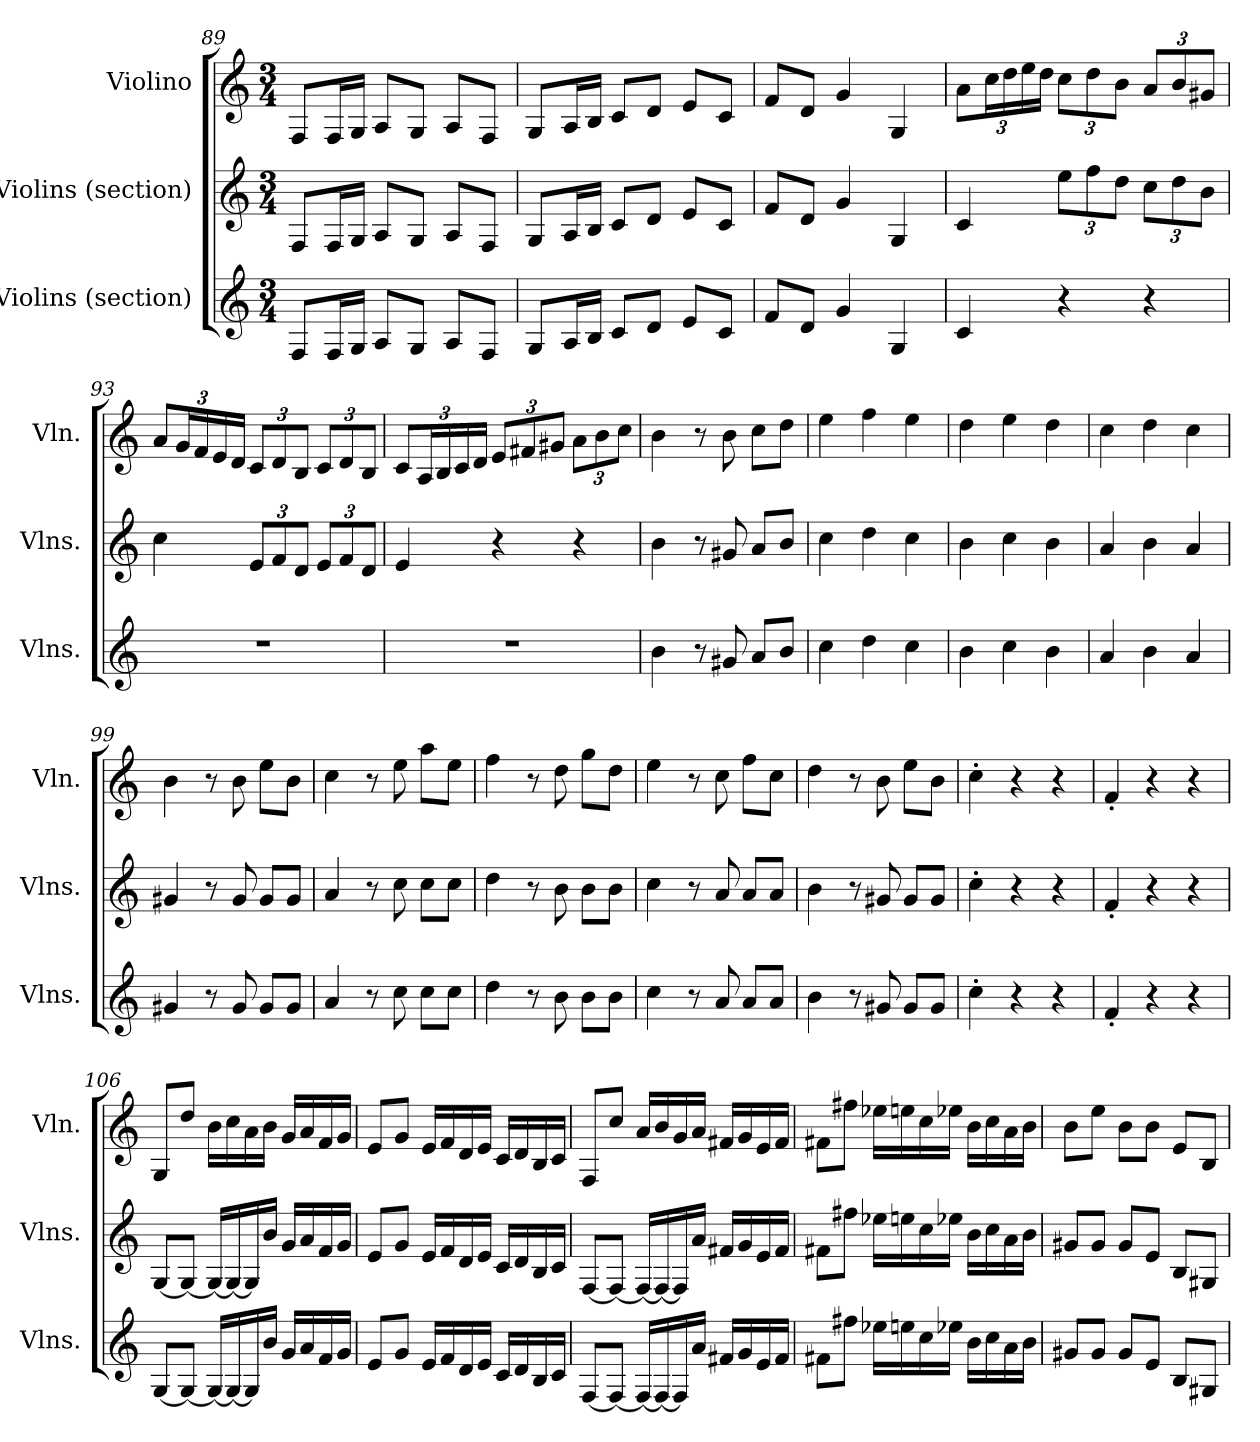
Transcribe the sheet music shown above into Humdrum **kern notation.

**kern	**kern	**kern
*part3	*part2	*part1
*staff3	*staff2	*staff1
*I"Violins (section)	*I"Violins (section)	*I"Violino
*I'Vlns.	*I'Vlns.	*I'Vln.
*clefG2	*clefG2	*clefG2
*k[]	*k[]	*k[]
*M3/4	*M3/4	*M3/4
=89	=89	=89
8F/L	8F/L	8F/L
16F/L	16F/L	16F/L
16G/JJ	16G/JJ	16G/JJ
8A/L	8A/L	8A/L
8G/J	8G/J	8G/J
8A/L	8A/L	8A/L
8F/J	8F/J	8F/J
=90	=90	=90
8G/L	8G/L	8G/L
16A/L	16A/L	16A/L
16B/JJ	16B/JJ	16B/JJ
8c/L	8c/L	8c/L
8d/J	8d/J	8d/J
8e/L	8e/L	8e/L
8c/J	8c/J	8c/J
=91	=91	=91
8f/L	8f/L	8f/L
8d/J	8d/J	8d/J
4g/	4g/	4g/
4G/	4G/	4G/
!!LO:LB:g=z
=92	=92	=92
4c/	4c/	12a\L
.	.	24cc\L
*	*	*Xbrackettup
.	.	24dd\
.	.	24ee\
.	.	24dd\JJ
*	*Xbrackettup	*
4r	12ee\L	12cc\L
.	12ff\	12dd\
.	12dd\J	12b\J
4r	12cc\L	12a/L
.	12dd\	12b/
.	12b\J	12g#X/J
=93	=93	=93
*	*	*brackettup
2.r	4cc\	12a/L
.	.	24g/L
*	*	*Xbrackettup
.	.	24f/
.	.	24e/
.	.	24d/JJ
.	12e/L	12c/L
.	12f/	12d/
.	12d/J	12B/J
.	12e/L	12c/L
.	12f/	12d/
.	12d/J	12B/J
=94	=94	=94
*	*	*brackettup
2.r	4e/	12c/L
.	.	24A/L
*	*	*Xbrackettup
.	.	24B/
.	.	24c/
.	.	24d/JJ
.	4r	12e/L
.	.	12f#X/
.	.	12g#X/J
.	4r	12a\L
.	.	12b\
.	.	12cc\J
=95	=95	=95
4b\	4b\	4b\
8r	8r	8r
8g#X/	8g#X/	8b\
8a/L	8a/L	8cc\L
8b/J	8b/J	8dd\J
!!LO:LB:g=z
=96	=96	=96
4cc\	4cc\	4ee\
4dd\	4dd\	4ff\
4cc\	4cc\	4ee\
=97	=97	=97
4b\	4b\	4dd\
4cc\	4cc\	4ee\
4b\	4b\	4dd\
=98	=98	=98
4a/	4a/	4cc\
4b\	4b\	4dd\
4a/	4a/	4cc\
=99	=99	=99
4g#X/	4g#X/	4b\
8r	8r	8r
8g#/	8g#/	8b\
8g#/L	8g#/L	8ee\L
8g#/J	8g#/J	8b\J
=100	=100	=100
4a/	4a/	4cc\
8r	8r	8r
8cc\	8cc\	8ee\
8cc\L	8cc\L	8aa\L
8cc\J	8cc\J	8ee\J
=101	=101	=101
4dd\	4dd\	4ff\
8r	8r	8r
8b\	8b\	8dd\
8b\L	8b\L	8gg\L
8b\J	8b\J	8dd\J
=102	=102	=102
4cc\	4cc\	4ee\
8r	8r	8r
8a/	8a/	8cc\
8a/L	8a/L	8ff\L
8a/J	8a/J	8cc\J
!!LO:PB:g=z
=103	=103	=103
4b\	4b\	4dd\
8r	8r	8r
8g#X/	8g#X/	8b\
8g#/L	8g#/L	8ee\L
8g#/J	8g#/J	8b\J
=104	=104	=104
4cc'\	4cc'\	4cc'\
4r	4r	4r
4r	4r	4r
=105	=105	=105
4f'/	4f'/	4f'/
4r	4r	4r
4r	4r	4r
=106	=106	=106
[8G/L	[8G/L	8G/L
8G/J_	8G/J_	8dd/J
16G/LL_	16G/LL_	16b\LL
16G/_	16G/_	16cc\
16G/]	16G/]	16a\
16b/JJ	16b/JJ	16b\JJ
16g/LL	16g/LL	16g/LL
16a/	16a/	16a/
16f/	16f/	16f/
16g/JJ	16g/JJ	16g/JJ
=107	=107	=107
8e/L	8e/L	8e/L
8g/J	8g/J	8g/J
16e/LL	16e/LL	16e/LL
16f/	16f/	16f/
16d/	16d/	16d/
16e/JJ	16e/JJ	16e/JJ
16c/LL	16c/LL	16c/LL
16d/	16d/	16d/
16B/	16B/	16B/
16c/JJ	16c/JJ	16c/JJ
!!LO:LB:g=z
=108	=108	=108
[8F/L	[8F/L	8F/L
8F/J_	8F/J_	8cc/J
16F/LL_	16F/LL_	16a/LL
16F/_	16F/_	16b/
16F/]	16F/]	16g/
16a/JJ	16a/JJ	16a/JJ
16f#X/LL	16f#X/LL	16f#X/LL
16g/	16g/	16g/
16e/	16e/	16e/
16f#/JJ	16f#/JJ	16f#/JJ
=109	=109	=109
8f#X\L	8f#X\L	8f#X\L
8ff#X\J	8ff#X\J	8ff#X\J
16ee-X\LL	16ee-X\LL	16ee-X\LL
16een\	16een\	16een\
16cc\	16cc\	16cc\
16ee-X\JJ	16ee-X\JJ	16ee-X\JJ
16b\LL	16b\LL	16b\LL
16cc\	16cc\	16cc\
16a\	16a\	16a\
16b\JJ	16b\JJ	16b\JJ
=110	=110	=110
8g#X/L	8g#X/L	8b\L
8g#/J	8g#/J	8ee\J
8g#/L	8g#/L	8b\L
8e/J	8e/J	8b\J
8B/L	8B/L	8e/L
8G#X/J	8G#X/J	8B/J
=	=	=
*-	*-	*-
